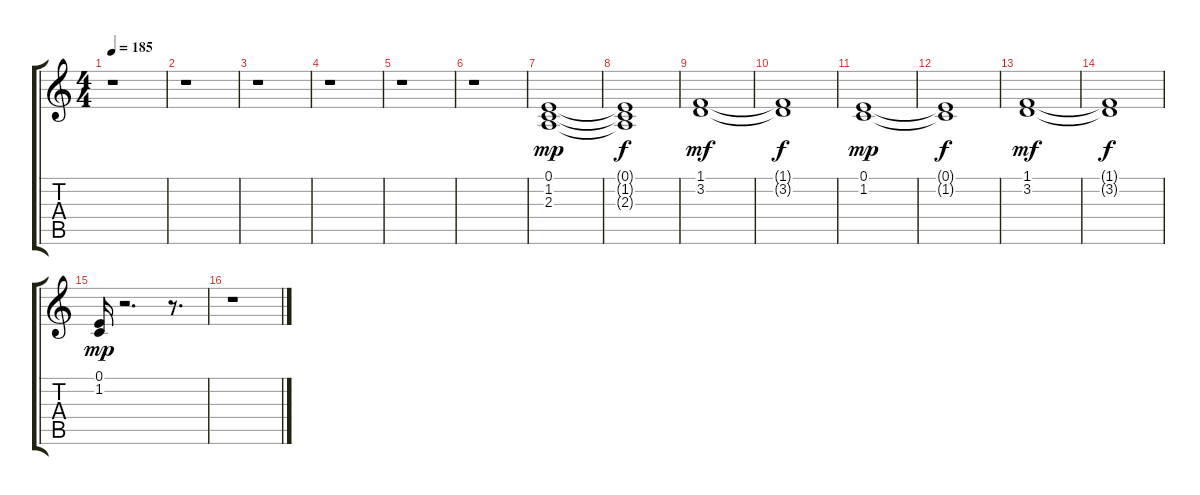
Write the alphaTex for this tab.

\track "" {instrument synthstrings1}
\staff {score tabs}
\tuning (E4 B3 G3 D3 A2 E2) {hide}
\ts (4 4)
\tempo 185
\clef g2
\ks c
r.1{dy f} |
r.1 |
r.1 |
r.1 |
r.1 |
r.1 |
(0.1 1.2 2.3).1{dy mp} |
(0.1{t} 1.2{t} 2.3{t}).1{dy f} |
(1.1 3.2).1{dy mf} |
(1.1{t} 3.2{t}).1{dy f} |
(0.1 1.2).1{dy mp} |
(0.1{t} 1.2{t}).1{dy f} |
(1.1 3.2).1{dy mf} |
(1.1{t} 3.2{t}).1{dy f} |
(0.1 1.2).16{dy mp} r.2{d} r.8{d} |
r.1
